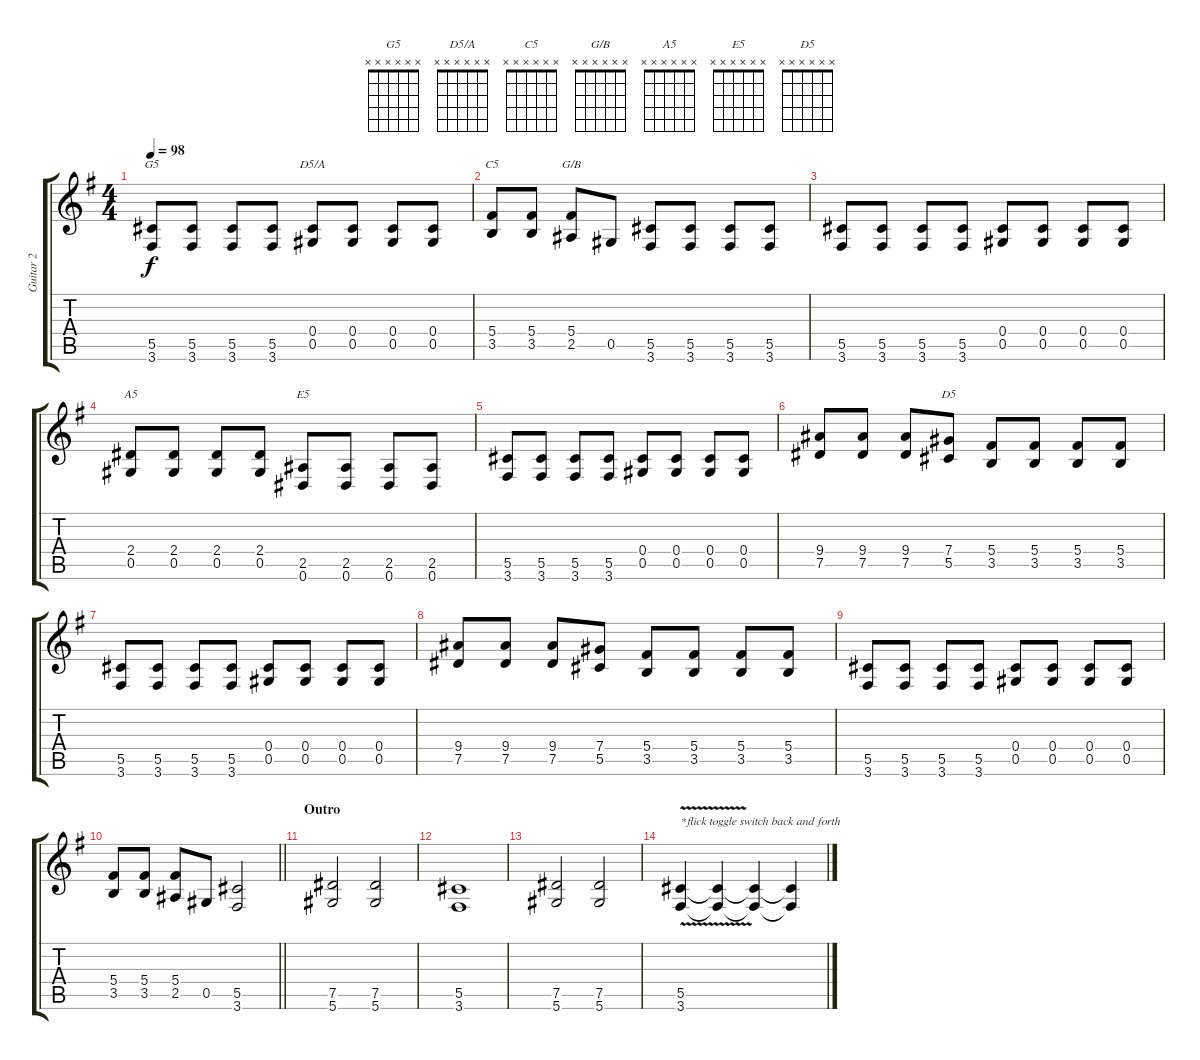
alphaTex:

\track ("Guitar 2" "Guitar 2") {instrument distortionguitar}
\staff {score tabs}
\tuning (Eb4 Bb3 Gb3 Db3 Ab2 Eb2) {hide}
\chord ("G5" x x x x x x)
\chord ("D5/A" x x x x x x)
\chord ("C5" x x x x x x)
\chord ("G/B" x x x x x x)
\chord ("A5" x x x x x x)
\chord ("E5" x x x x x x)
\chord ("D5" x x x x x x)
\ts (4 4)
\tempo 98
\clef g2
\ks g
(5.5 3.6).8{ch "G5" dy f} (5.5 3.6).8 (5.5 3.6).8 (5.5 3.6).8 (0.4 0.5).8{ch "D5/A"} (0.4 0.5).8 (0.4 0.5).8 (0.4 0.5).8 |
(5.4 3.5).8{ch "C5"} (5.4 3.5).8 (5.4 2.5).8{ch "G/B"} 0.5.8 (5.5 3.6).8 (5.5 3.6).8 (5.5 3.6).8 (5.5 3.6).8 |
(5.5 3.6).8 (5.5 3.6).8 (5.5 3.6).8 (5.5 3.6).8 (0.4 0.5).8 (0.4 0.5).8 (0.4 0.5).8 (0.4 0.5).8 |
(2.4 0.5).8{ch "A5"} (2.4 0.5).8 (2.4 0.5).8 (2.4 0.5).8 (2.5 0.6).8{ch "E5"} (2.5 0.6).8 (2.5 0.6).8 (2.5 0.6).8 |
(5.5 3.6).8 (5.5 3.6).8 (5.5 3.6).8 (5.5 3.6).8 (0.4 0.5).8 (0.4 0.5).8 (0.4 0.5).8 (0.4 0.5).8 |
(9.4 7.5).8 (9.4 7.5).8 (9.4 7.5).8 (7.4 5.5).8{ch "D5"} (5.4 3.5).8 (5.4 3.5).8 (5.4 3.5).8 (5.4 3.5).8 |
(5.5 3.6).8 (5.5 3.6).8 (5.5 3.6).8 (5.5 3.6).8 (0.4 0.5).8 (0.4 0.5).8 (0.4 0.5).8 (0.4 0.5).8 |
(9.4 7.5).8 (9.4 7.5).8 (9.4 7.5).8 (7.4 5.5).8 (5.4 3.5).8 (5.4 3.5).8 (5.4 3.5).8 (5.4 3.5).8 |
(5.5 3.6).8 (5.5 3.6).8 (5.5 3.6).8 (5.5 3.6).8 (0.4 0.5).8 (0.4 0.5).8 (0.4 0.5).8 (0.4 0.5).8 |
\barLineRight lightlight
(5.4 3.5).8 (5.4 3.5).8 (5.4 2.5).8 0.5.8 (5.5 3.6).2 |
\section ("" "Outro")
(7.5 5.6).2 (7.5 5.6).2 |
(5.5 3.6).1 |
(7.5 5.6).2 (7.5 5.6).2 |
(5.5{v} 3.6).4{txt "*flick toggle switch back and forth"} (5.5{t} 3.6{t}).4 (5.5{t} 3.6{t}).4{volume 3} (5.5{t} 3.6{t}).4
